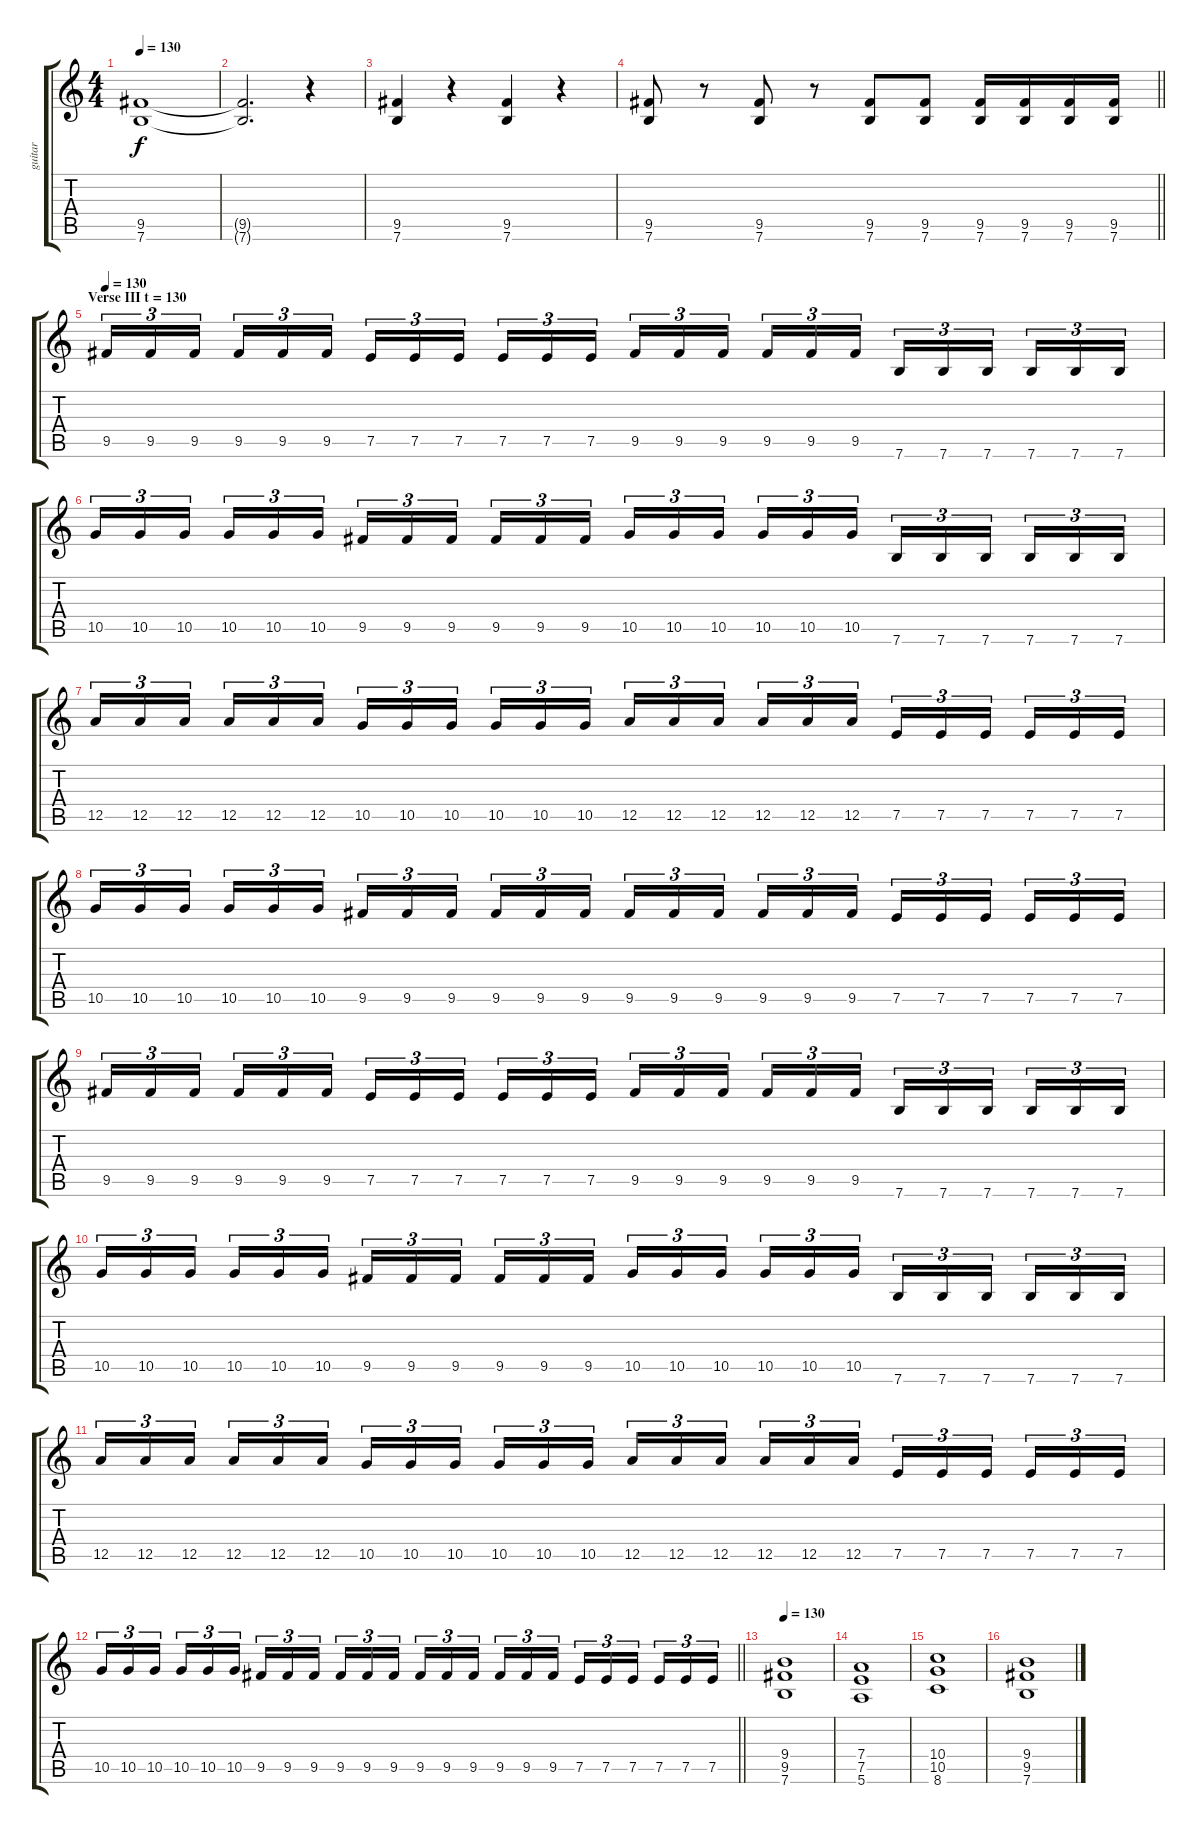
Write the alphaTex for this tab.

\track ("guitar" "guitar") {instrument distortionguitar}
\staff {score tabs}
\tuning (E4 B3 G3 D3 A2 E2) {hide}
\ts (4 4)
\tempo 130
\clef g2
\ks c
(9.5 7.6).1{dy f} |
(9.5{t} 7.6{t}).2{d} r.4 |
(9.5 7.6).4 r.4 (9.5 7.6).4 r.4 |
\barLineRight lightlight
(9.5 7.6).8 r.8 (9.5 7.6).8 r.8 (9.5 7.6).8 (9.5 7.6).8 (9.5 7.6).16 (9.5 7.6).16 (9.5 7.6).16 (9.5 7.6).16 |
\section ("" "Verse III t = 130")
\tempo 130
9.5.16{tu (3 2)} 9.5.16{tu (3 2)} 9.5.16{tu (3 2) beam splitsecondary} 9.5.16{tu (3 2)} 9.5.16{tu (3 2)} 9.5.16{tu (3 2)} 7.5.16{tu (3 2)} 7.5.16{tu (3 2)} 7.5.16{tu (3 2) beam splitsecondary} 7.5.16{tu (3 2)} 7.5.16{tu (3 2)} 7.5.16{tu (3 2)} 9.5.16{tu (3 2)} 9.5.16{tu (3 2)} 9.5.16{tu (3 2) beam splitsecondary} 9.5.16{tu (3 2)} 9.5.16{tu (3 2)} 9.5.16{tu (3 2)} 7.6.16{tu (3 2)} 7.6.16{tu (3 2)} 7.6.16{tu (3 2) beam splitsecondary} 7.6.16{tu (3 2)} 7.6.16{tu (3 2)} 7.6.16{tu (3 2)} |
10.5.16{tu (3 2)} 10.5.16{tu (3 2)} 10.5.16{tu (3 2) beam splitsecondary} 10.5.16{tu (3 2)} 10.5.16{tu (3 2)} 10.5.16{tu (3 2)} 9.5.16{tu (3 2)} 9.5.16{tu (3 2)} 9.5.16{tu (3 2) beam splitsecondary} 9.5.16{tu (3 2)} 9.5.16{tu (3 2)} 9.5.16{tu (3 2)} 10.5.16{tu (3 2)} 10.5.16{tu (3 2)} 10.5.16{tu (3 2) beam splitsecondary} 10.5.16{tu (3 2)} 10.5.16{tu (3 2)} 10.5.16{tu (3 2)} 7.6.16{tu (3 2)} 7.6.16{tu (3 2)} 7.6.16{tu (3 2) beam splitsecondary} 7.6.16{tu (3 2)} 7.6.16{tu (3 2)} 7.6.16{tu (3 2)} |
12.5.16{tu (3 2)} 12.5.16{tu (3 2)} 12.5.16{tu (3 2) beam splitsecondary} 12.5.16{tu (3 2)} 12.5.16{tu (3 2)} 12.5.16{tu (3 2)} 10.5.16{tu (3 2)} 10.5.16{tu (3 2)} 10.5.16{tu (3 2) beam splitsecondary} 10.5.16{tu (3 2)} 10.5.16{tu (3 2)} 10.5.16{tu (3 2)} 12.5.16{tu (3 2)} 12.5.16{tu (3 2)} 12.5.16{tu (3 2) beam splitsecondary} 12.5.16{tu (3 2)} 12.5.16{tu (3 2)} 12.5.16{tu (3 2)} 7.5.16{tu (3 2)} 7.5.16{tu (3 2)} 7.5.16{tu (3 2) beam splitsecondary} 7.5.16{tu (3 2)} 7.5.16{tu (3 2)} 7.5.16{tu (3 2)} |
10.5.16{tu (3 2)} 10.5.16{tu (3 2)} 10.5.16{tu (3 2) beam splitsecondary} 10.5.16{tu (3 2)} 10.5.16{tu (3 2)} 10.5.16{tu (3 2)} 9.5.16{tu (3 2)} 9.5.16{tu (3 2)} 9.5.16{tu (3 2) beam splitsecondary} 9.5.16{tu (3 2)} 9.5.16{tu (3 2)} 9.5.16{tu (3 2)} 9.5.16{tu (3 2)} 9.5.16{tu (3 2)} 9.5.16{tu (3 2) beam splitsecondary} 9.5.16{tu (3 2)} 9.5.16{tu (3 2)} 9.5.16{tu (3 2)} 7.5.16{tu (3 2)} 7.5.16{tu (3 2)} 7.5.16{tu (3 2) beam splitsecondary} 7.5.16{tu (3 2)} 7.5.16{tu (3 2)} 7.5.16{tu (3 2)} |
9.5.16{tu (3 2)} 9.5.16{tu (3 2)} 9.5.16{tu (3 2) beam splitsecondary} 9.5.16{tu (3 2)} 9.5.16{tu (3 2)} 9.5.16{tu (3 2)} 7.5.16{tu (3 2)} 7.5.16{tu (3 2)} 7.5.16{tu (3 2) beam splitsecondary} 7.5.16{tu (3 2)} 7.5.16{tu (3 2)} 7.5.16{tu (3 2)} 9.5.16{tu (3 2)} 9.5.16{tu (3 2)} 9.5.16{tu (3 2) beam splitsecondary} 9.5.16{tu (3 2)} 9.5.16{tu (3 2)} 9.5.16{tu (3 2)} 7.6.16{tu (3 2)} 7.6.16{tu (3 2)} 7.6.16{tu (3 2) beam splitsecondary} 7.6.16{tu (3 2)} 7.6.16{tu (3 2)} 7.6.16{tu (3 2)} |
10.5.16{tu (3 2)} 10.5.16{tu (3 2)} 10.5.16{tu (3 2) beam splitsecondary} 10.5.16{tu (3 2)} 10.5.16{tu (3 2)} 10.5.16{tu (3 2)} 9.5.16{tu (3 2)} 9.5.16{tu (3 2)} 9.5.16{tu (3 2) beam splitsecondary} 9.5.16{tu (3 2)} 9.5.16{tu (3 2)} 9.5.16{tu (3 2)} 10.5.16{tu (3 2)} 10.5.16{tu (3 2)} 10.5.16{tu (3 2) beam splitsecondary} 10.5.16{tu (3 2)} 10.5.16{tu (3 2)} 10.5.16{tu (3 2)} 7.6.16{tu (3 2)} 7.6.16{tu (3 2)} 7.6.16{tu (3 2) beam splitsecondary} 7.6.16{tu (3 2)} 7.6.16{tu (3 2)} 7.6.16{tu (3 2)} |
12.5.16{tu (3 2)} 12.5.16{tu (3 2)} 12.5.16{tu (3 2) beam splitsecondary} 12.5.16{tu (3 2)} 12.5.16{tu (3 2)} 12.5.16{tu (3 2)} 10.5.16{tu (3 2)} 10.5.16{tu (3 2)} 10.5.16{tu (3 2) beam splitsecondary} 10.5.16{tu (3 2)} 10.5.16{tu (3 2)} 10.5.16{tu (3 2)} 12.5.16{tu (3 2)} 12.5.16{tu (3 2)} 12.5.16{tu (3 2) beam splitsecondary} 12.5.16{tu (3 2)} 12.5.16{tu (3 2)} 12.5.16{tu (3 2)} 7.5.16{tu (3 2)} 7.5.16{tu (3 2)} 7.5.16{tu (3 2) beam splitsecondary} 7.5.16{tu (3 2)} 7.5.16{tu (3 2)} 7.5.16{tu (3 2)} |
\barLineRight lightlight
10.5.16{tu (3 2)} 10.5.16{tu (3 2)} 10.5.16{tu (3 2) beam splitsecondary} 10.5.16{tu (3 2)} 10.5.16{tu (3 2)} 10.5.16{tu (3 2)} 9.5.16{tu (3 2)} 9.5.16{tu (3 2)} 9.5.16{tu (3 2) beam splitsecondary} 9.5.16{tu (3 2)} 9.5.16{tu (3 2)} 9.5.16{tu (3 2)} 9.5.16{tu (3 2)} 9.5.16{tu (3 2)} 9.5.16{tu (3 2) beam splitsecondary} 9.5.16{tu (3 2)} 9.5.16{tu (3 2)} 9.5.16{tu (3 2)} 7.5.16{tu (3 2)} 7.5.16{tu (3 2)} 7.5.16{tu (3 2) beam splitsecondary} 7.5.16{tu (3 2)} 7.5.16{tu (3 2)} 7.5.16{tu (3 2)} |
\tempo 130
(9.4 9.5 7.6).1 |
(7.4 7.5 5.6).1 |
(10.4 10.5 8.6).1 |
(9.4 9.5 7.6).1
